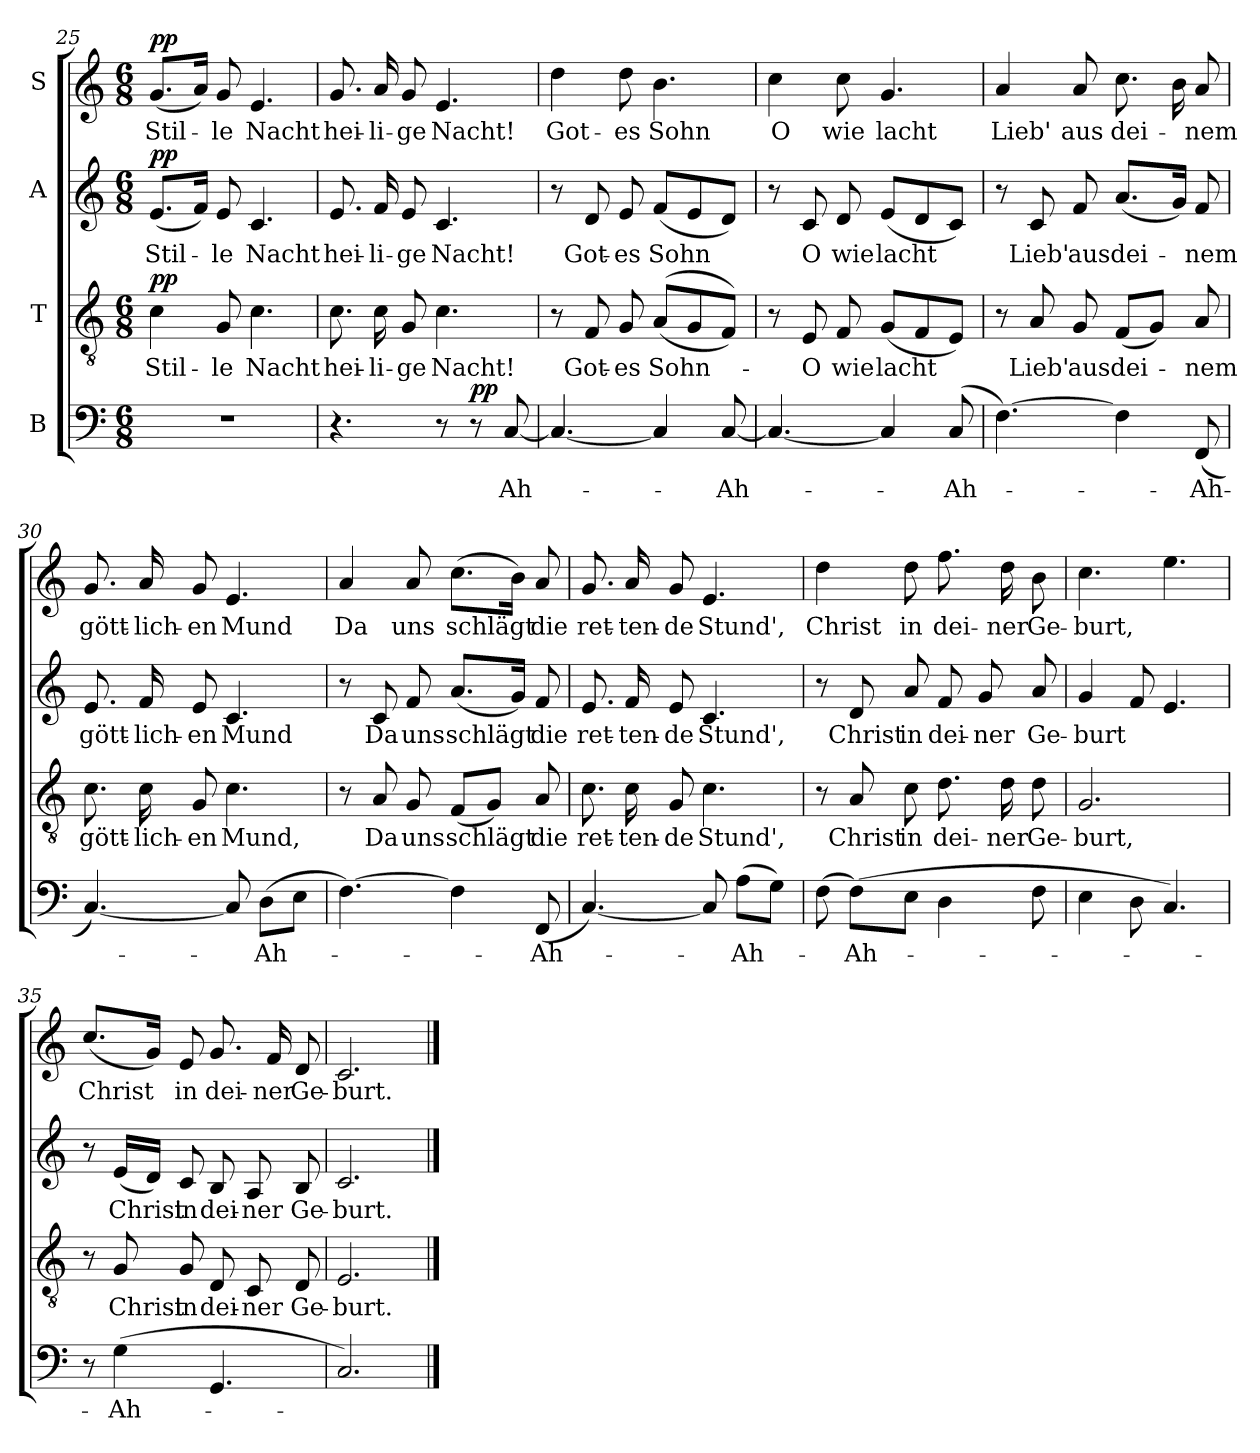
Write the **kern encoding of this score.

**kern	**text	**dynam	**kern	**text	**dynam	**kern	**text	**dynam	**kern	**text	**dynam
*part4	*part4	*part4	*part3	*part3	*part3	*part2	*part2	*part2	*part1	*part1	*part1
*staff4	*staff4	*staff4	*staff3	*staff3	*staff3	*staff2	*staff2	*staff2	*staff1	*staff1	*staff1
*I"B	*	*	*I"T	*	*	*I"A	*	*	*I"S	*	*
!!LO:LB:g=z
*clefF4	*	*	*clefGv2	*	*	*clefG2	*	*	*clefG2	*	*
*k[]	*	*	*k[]	*	*	*k[]	*	*	*k[]	*	*
*M6/8	*	*	*M6/8	*	*	*M6/8	*	*	*M6/8	*	*
=25	=25	=25	=25	=25	=25	=25	=25	=25	=25	=25	=25
!	!	!	!	!LO:LY:b	!LO:DY:b	!	!LO:LY:b	!LO:DY:b	!	!LO:LY:b	!LO:DY:b
2.r	.	.	4c\	Stil-	pp	(<8.e/L	Stil-	pp	(<8.g/L	Stil-	pp
.	.	.	.	.	.	16f/Jk)	.	.	16a/Jk)	.	.
!	!	!	!	!LO:LY:b	!	!	!LO:LY:b	!	!	!LO:LY:b	!
.	.	.	8G/	-le	.	8e/	-le	.	8g/	-le	.
!	!	!	!	!LO:LY:b	!	!	!LO:LY:b	!	!	!LO:LY:b	!
.	.	.	4.c\	Nacht	.	4.c/	Nacht	.	4.e/	Nacht	.
=26	=26	=26	=26	=26	=26	=26	=26	=26	=26	=26	=26
!	!	!	!	!LO:LY:b	!	!	!LO:LY:b	!	!	!LO:LY:b	!
4.r	.	.	8.c\	hei-	.	8.e/	hei-	.	8.g/	hei-	.
!	!	!	!	!LO:LY:b	!	!	!LO:LY:b	!	!	!LO:LY:b	!
.	.	.	16c\	-li-	.	16f/	-li-	.	16a/	-li-	.
!	!	!	!	!LO:LY:b	!	!	!LO:LY:b	!	!	!LO:LY:b	!
.	.	.	8G/	-ge	.	8e/	-ge	.	8g/	-ge	.
!	!	!	!	!LO:LY:b	!	!	!LO:LY:b	!	!	!LO:LY:b	!
8r	.	.	4.c\	Nacht!	.	4.c/	Nacht!	.	4.e/	Nacht!	.
!	!	!LO:DY:b	!	!	!	!	!	!	!	!	!
8r	.	pp	.	.	.	.	.	.	.	.	.
!	!LO:LY:b	!	!	!	!	!	!	!	!	!	!
[8C/	Ah-	.	.	.	.	.	.	.	.	.	.
=27	=27	=27	=27	=27	=27	=27	=27	=27	=27	=27	=27
!	!	!	!	!	!	!	!	!	!	!LO:LY:b	!
4.C/_	.	.	8r	.	.	8r	.	.	4dd\	Got-	.
!	!	!	!	!LO:LY:b	!	!	!LO:LY:b	!	!	!	!
.	.	.	8F/	Got-	.	8d/	Got-	.	.	.	.
!	!	!	!	!LO:LY:b	!	!	!LO:LY:b	!	!	!LO:LY:b	!
.	.	.	8G/	-es	.	8e/	-es	.	8dd\	-es	.
!	!	!	!	!LO:LY:b	!	!	!LO:LY:b	!	!	!LO:LY:b	!
4C/]	.	.	(<(<8A/L	Sohn-	.	(<8f/L	Sohn	.	4.b\	Sohn	.
.	.	.	8G/	.	.	8e/	.	.	.	.	.
!	!LO:LY:b	!	!	!	!	!	!	!	!	!	!
[8C/	-Ah-	.	8F/J))	.	.	8d/J)	.	.	.	.	.
=28	=28	=28	=28	=28	=28	=28	=28	=28	=28	=28	=28
!	!	!	!	!	!	!	!	!	!	!LO:LY:b	!
4.C/_	.	.	8r	.	.	8r	.	.	4cc\	O	.
!	!	!	!	!LO:LY:b	!	!	!LO:LY:b	!	!	!	!
.	.	.	8E/	O	.	8c/	O	.	.	.	.
!	!	!	!	!LO:LY:b	!	!	!LO:LY:b	!	!	!LO:LY:b	!
.	.	.	8F/	wie	.	8d/	wie	.	8cc\	wie	.
!	!	!	!	!LO:LY:b	!	!	!LO:LY:b	!	!	!LO:LY:b	!
4C/]	.	.	(<8G/L	lacht	.	(<8e/L	lacht	.	4.g/	lacht	.
.	.	.	8F/	.	.	8d/	.	.	.	.	.
!	!LO:LY:b	!	!	!	!	!	!	!	!	!	!
(<8C/	Ah-	.	8E/J)	.	.	8c/J)	.	.	.	.	.
!!LO:LB:g=z
=29	=29	=29	=29	=29	=29	=29	=29	=29	=29	=29	=29
!	!	!	!	!	!	!	!	!	!	!LO:LY:b	!
[4.F\)	.	.	8r	.	.	8r	.	.	4a/	Lieb'	.
!	!	!	!	!LO:LY:b	!	!	!LO:LY:b	!	!	!	!
.	.	.	8A/	Lieb'	.	8c/	Lieb'	.	.	.	.
!	!	!	!	!LO:LY:b	!	!	!LO:LY:b	!	!	!LO:LY:b	!
.	.	.	8G/	aus	.	8f/	aus	.	8a/	aus	.
!	!	!	!	!LO:LY:b	!	!	!LO:LY:b	!	!	!LO:LY:b	!
4F\]	.	.	(<8F/L	dei-	.	(<8.a/L	dei-	.	8.cc\	dei-	.
.	.	.	8G/J)	.	.	.	.	.	.	.	.
.	.	.	.	.	.	16g/Jk)	.	.	16b\	.	.
!	!LO:LY:b	!	!	!LO:LY:b	!	!	!LO:LY:b	!	!	!LO:LY:b	!
(<8FF/	-Ah-	.	8A/	-nem	.	8f/	-nem	.	8a/	-nem	.
=30	=30	=30	=30	=30	=30	=30	=30	=30	=30	=30	=30
!	!	!	!	!LO:LY:b	!	!	!LO:LY:b	!	!	!LO:LY:b	!
[4.C/)	.	.	8.c\	gött-	.	8.e/	gött-	.	8.g/	gött-	.
!	!	!	!	!LO:LY:b	!	!	!LO:LY:b	!	!	!LO:LY:b	!
.	.	.	16c\	-lich-	.	16f/	-lich-	.	16a/	-lich-	.
!	!	!	!	!LO:LY:b	!	!	!LO:LY:b	!	!	!LO:LY:b	!
.	.	.	8G/	-en	.	8e/	-en	.	8g/	-en	.
!	!	!	!	!LO:LY:b	!	!	!LO:LY:b	!	!	!LO:LY:b	!
8C/]	.	.	4.c\	Mund,	.	4.c/	Mund	.	4.e/	Mund	.
!	!LO:LY:b	!	!	!	!	!	!	!	!	!	!
(>8D\L	-Ah-	.	.	.	.	.	.	.	.	.	.
8E\J	.	.	.	.	.	.	.	.	.	.	.
=31	=31	=31	=31	=31	=31	=31	=31	=31	=31	=31	=31
!	!	!	!	!	!	!	!	!	!	!LO:LY:b	!
[4.F\)	.	.	8r	.	.	8r	.	.	4a/	Da	.
!	!	!	!	!LO:LY:b	!	!	!LO:LY:b	!	!	!	!
.	.	.	8A/	Da	.	8c/	Da	.	.	.	.
!	!	!	!	!LO:LY:b	!	!	!LO:LY:b	!	!	!LO:LY:b	!
.	.	.	8G/	uns	.	8f/	uns	.	8a/	uns	.
!	!	!	!	!LO:LY:b	!	!	!LO:LY:b	!	!	!LO:LY:b	!
4F\]	.	.	(<8F/L	schlägt	.	(<8.a/L	schlägt	.	(>8.cc\L	schlägt	.
.	.	.	8G/J)	.	.	.	.	.	.	.	.
.	.	.	.	.	.	16g/Jk)	.	.	16b\Jk)	.	.
!	!LO:LY:b	!	!	!LO:LY:b	!	!	!LO:LY:b	!	!	!LO:LY:b	!
(<8FF/	-Ah-	.	8A/	die	.	8f/	die	.	8a/	die	.
=32	=32	=32	=32	=32	=32	=32	=32	=32	=32	=32	=32
!	!	!	!	!LO:LY:b	!	!	!LO:LY:b	!	!	!LO:LY:b	!
[4.C/)	.	.	8.c\	ret-	.	8.e/	ret-	.	8.g/	ret-	.
!	!	!	!	!LO:LY:b	!	!	!LO:LY:b	!	!	!LO:LY:b	!
.	.	.	16c\	-ten-	.	16f/	-ten-	.	16a/	-ten-	.
!	!	!	!	!LO:LY:b	!	!	!LO:LY:b	!	!	!LO:LY:b	!
.	.	.	8G/	-de	.	8e/	-de	.	8g/	-de	.
!	!	!	!	!LO:LY:b	!	!	!LO:LY:b	!	!	!LO:LY:b	!
8C/]	.	.	4.c\	Stund',	.	4.c/	Stund',	.	4.e/	Stund',	.
!	!LO:LY:b	!	!	!	!	!	!	!	!	!	!
(>8A\L	-Ah-	.	.	.	.	.	.	.	.	.	.
8G\J)	.	.	.	.	.	.	.	.	.	.	.
!!LO:PB:g=z
=33	=33	=33	=33	=33	=33	=33	=33	=33	=33	=33	=33
!	!	!	!	!	!	!	!	!	!	!LO:LY:b	!
(>8F\	.	.	8r	.	.	8r	.	.	4dd\	Christ	.
!	!LO:LY:b	!	!	!LO:LY:b	!	!	!LO:LY:b	!	!	!	!
(>8F\L)	-Ah-	.	8A/	Christ	.	8d/	Christ	.	.	.	.
!	!	!	!	!LO:LY:b	!	!	!LO:LY:b	!	!	!LO:LY:b	!
8E\J	.	.	8c\	in	.	8a/	in	.	8dd\	in	.
!	!	!	!	!LO:LY:b	!	!	!LO:LY:b	!	!	!LO:LY:b	!
4D\	.	.	8.d\	dei-	.	8f/	dei-	.	8.ff\	dei-	.
!	!	!	!	!	!	!	!LO:LY:b	!	!	!	!
.	.	.	.	.	.	8g/	-ner	.	.	.	.
!	!	!	!	!LO:LY:b	!	!	!	!	!	!LO:LY:b	!
.	.	.	16d\	-ner	.	.	.	.	16dd\	-ner	.
!	!	!	!	!LO:LY:b	!	!	!LO:LY:b	!	!	!LO:LY:b	!
8F\	.	.	8d\	Ge-	.	8a/	Ge-	.	8b\	Ge-	.
=34	=34	=34	=34	=34	=34	=34	=34	=34	=34	=34	=34
!	!	!	!	!LO:LY:b	!	!	!LO:LY:b	!	!	!LO:LY:b	!
4E\	.	.	2.G/	-burt,	.	4g/	-burt	.	4.cc\	-burt,	.
8D\	.	.	.	.	.	8f/	.	.	.	.	.
4.C/)	.	.	.	.	.	4.e/	.	.	4.ee\	.	.
=35	=35	=35	=35	=35	=35	=35	=35	=35	=35	=35	=35
!	!	!	!	!	!	!	!	!	!	!LO:LY:b	!
8r	.	.	8r	.	.	8r	.	.	(<8.cc/L	Christ	.
!	!LO:LY:b	!	!	!LO:LY:b	!	!	!LO:LY:b	!	!	!	!
(>4G\	-Ah-	.	8G/	Christ	.	(<16e/LL	Christ	.	.	.	.
.	.	.	.	.	.	16d/JJ)	.	.	16g/Jk)	.	.
!	!	!	!	!LO:LY:b	!	!	!LO:LY:b	!	!	!LO:LY:b	!
.	.	.	8G/	in	.	8c/	in	.	8e/	in	.
!	!	!	!	!LO:LY:b	!	!	!LO:LY:b	!	!	!LO:LY:b	!
4.GG/	.	.	8D/	dei-	.	8B/	dei-	.	8.g/	dei-	.
!	!	!	!	!LO:LY:b	!	!	!LO:LY:b	!	!	!	!
.	.	.	8C/	-ner	.	8A/	-ner	.	.	.	.
!	!	!	!	!	!	!	!	!	!	!LO:LY:b	!
.	.	.	.	.	.	.	.	.	16f/	-ner	.
!	!	!	!	!LO:LY:b	!	!	!LO:LY:b	!	!	!LO:LY:b	!
.	.	.	8D/	Ge-	.	8B/	Ge-	.	8d/	Ge-	.
=36	=36	=36	=36	=36	=36	=36	=36	=36	=36	=36	=36
!	!	!	!	!LO:LY:b	!	!	!LO:LY:b	!	!	!LO:LY:b	!
2.C/)	.	.	2.E/	-burt.	.	2.c/	-burt.	.	2.c/	-burt.	.
==	==	==	==	==	==	==	==	==	==	==	==
*-	*-	*-	*-	*-	*-	*-	*-	*-	*-	*-	*-
